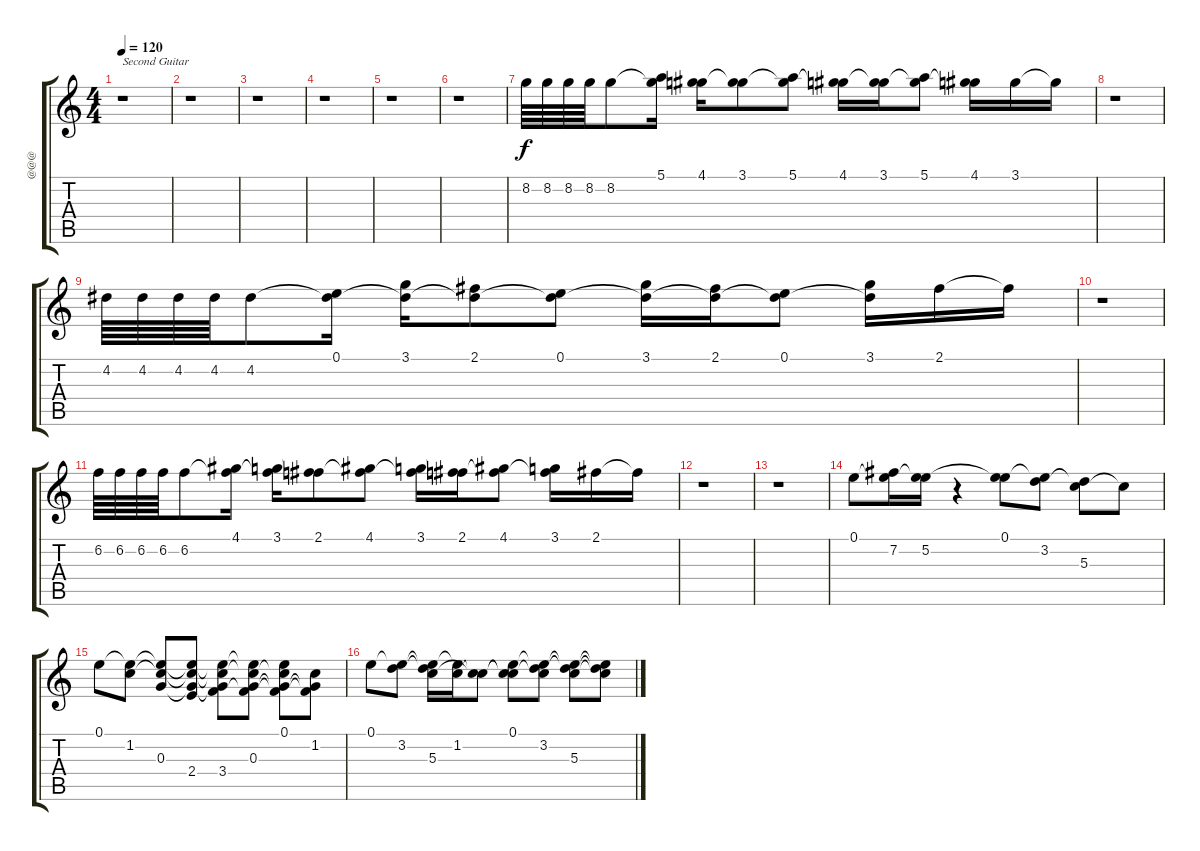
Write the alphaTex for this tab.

\track ("@@@" "@@@") {instrument acousticguitarnylon}
\staff {score tabs}
\tuning (E4 B3 G3 D3 A2 E2) {hide}
\ts (4 4)
\tempo 120
\clef g2
\ks c
r.1{txt "Second Guitar" dy f instrument acousticguitarnylon} |
r.1 |
r.1 |
r.1 |
r.1 |
r.1 |
8.2.64{volume 6} 8.2.64 8.2.64 8.2.64 8.2.8 (5.1 8.2{t}).16 (4.1 8.2{t}).16 (3.1 8.2{t}).8 (5.1 8.2{t}).8 (4.1 8.2{t}).16 (3.1 8.2{t}).16 (5.1 8.2{t}).8 (4.1 8.2{t}).16 3.1.16 3.1{t}.16 |
r.1 |
4.2.64 4.2.64 4.2.64 4.2.64 4.2.8 (0.1 4.2{t}).16 (3.1 4.2{t}).16 (2.1 4.2{t}).8 (0.1 4.2{t}).8 (3.1 4.2{t}).16 (2.1 4.2{t}).16 (0.1 4.2{t}).8 (3.1 4.2{t}).16 2.1.16 2.1{t}.16 |
r.1 |
6.2.64 6.2.64 6.2.64 6.2.64 6.2.8 (4.1 6.2{t}).16 (3.1 6.2{t}).16 (2.1 6.2{t}).8 (4.1 6.2{t}).8 (3.1 6.2{t}).16 (2.1 6.2{t}).16 (4.1 6.2{t}).8 (3.1 6.2{t}).16 2.1.16 2.1{t}.16 |
r.1{volume 14} |
r.1 |
0.1.8 (0.1{t} 7.2).16 (0.1{t} 5.2).16 r.4 (0.1 5.2{t}).8 (0.1{t} 3.2).8 (3.2{t} 5.3).8 5.3{t}.8 |
0.1.8 (0.1{t} 1.2).8 (0.1{t} 1.2{t} 0.3).8 (0.1{t} 1.2{t} 0.3{t} 2.4).8 (0.1{t} 1.2{t} 0.3{t} 3.4).8 (0.1{t} 1.2{t} 0.3 3.4{t}).8 (0.1 1.2{t} 0.3{t} 3.4{t}).8 (1.2 0.3{t} 3.4{t}).8 |
0.1.8 (0.1{t} 3.2).8 (0.1{t} 3.2{t} 5.3).16 (0.1{t} 1.2).16 (1.2{t} 5.3{t}).8 (0.1 1.2{t} 5.3{t}).8 (0.1{t} 3.2 5.3{t}).8 (0.1{t} 3.2{t} 5.3).8 (0.1{t} 3.2{t} 5.3{t}).8
